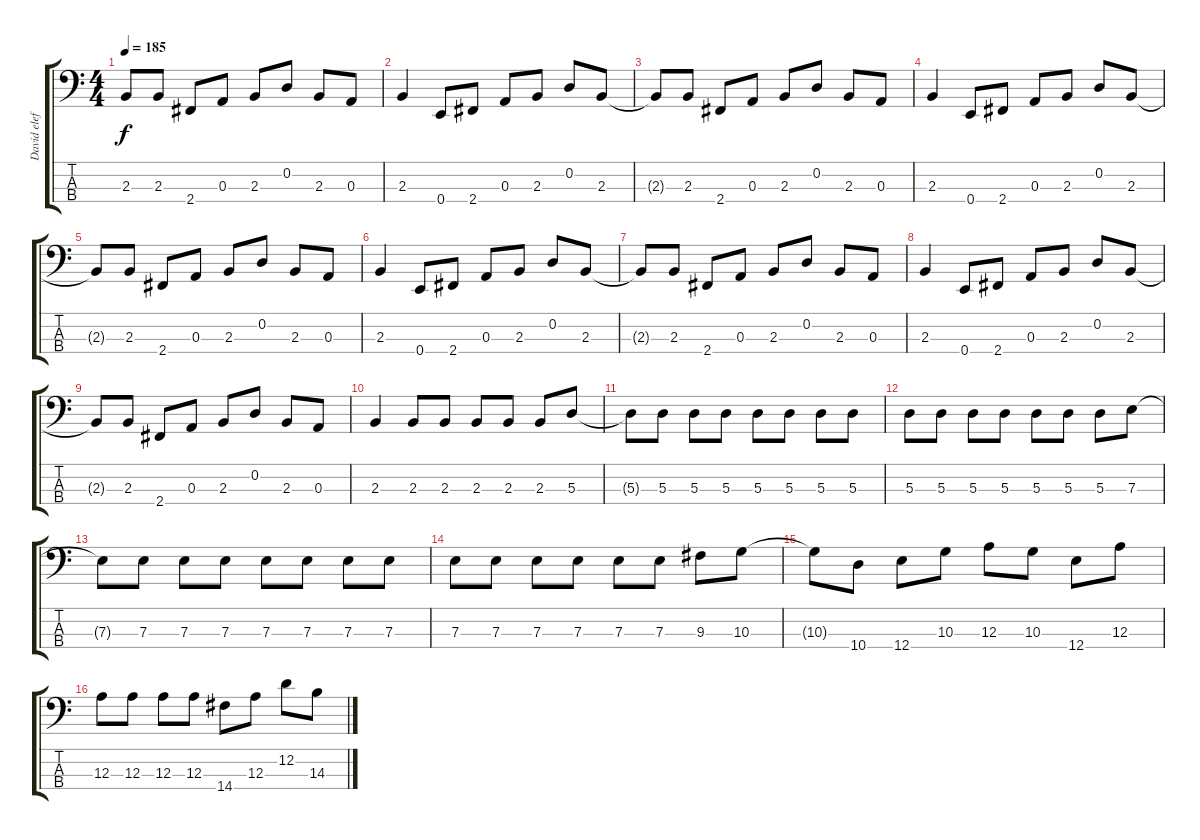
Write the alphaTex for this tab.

\track ("David eleffson" "David elef") {instrument electricbasspick}
\staff {score tabs}
\tuning (G2 D2 A1 E1) {hide}
\ts (4 4)
\tempo 185
\clef f4
\ks c
2.3{t}.8{dy f} 2.3.8 2.4.8 0.3.8 2.3.8 0.2.8 2.3.8 0.3.8 |
2.3.4 0.4.8 2.4.8 0.3.8 2.3.8 0.2.8 2.3.8 |
2.3{t}.8 2.3.8 2.4.8 0.3.8 2.3.8 0.2.8 2.3.8 0.3.8 |
2.3.4 0.4.8 2.4.8 0.3.8 2.3.8 0.2.8 2.3.8 |
2.3{t}.8 2.3.8 2.4.8 0.3.8 2.3.8 0.2.8 2.3.8 0.3.8 |
2.3.4 0.4.8 2.4.8 0.3.8 2.3.8 0.2.8 2.3.8 |
2.3{t}.8 2.3.8 2.4.8 0.3.8 2.3.8 0.2.8 2.3.8 0.3.8 |
2.3.4 0.4.8 2.4.8 0.3.8 2.3.8 0.2.8 2.3.8 |
2.3{t}.8 2.3.8 2.4.8 0.3.8 2.3.8 0.2.8 2.3.8 0.3.8 |
2.3.4 2.3.8 2.3.8 2.3.8 2.3.8 2.3.8 5.3.8 |
5.3{t}.8 5.3.8 5.3.8 5.3.8 5.3.8 5.3.8 5.3.8 5.3.8 |
5.3.8 5.3.8 5.3.8 5.3.8 5.3.8 5.3.8 5.3.8 7.3.8 |
7.3{t}.8 7.3.8 7.3.8 7.3.8 7.3.8 7.3.8 7.3.8 7.3.8 |
7.3.8 7.3.8 7.3.8 7.3.8 7.3.8 7.3.8 9.3.8 10.3.8 |
10.3{t}.8 10.4.8 12.4.8 10.3.8 12.3.8 10.3.8 12.4.8 12.3.8 |
12.3.8 12.3.8 12.3.8 12.3.8 14.4.8 12.3.8 12.2.8 14.3.8
